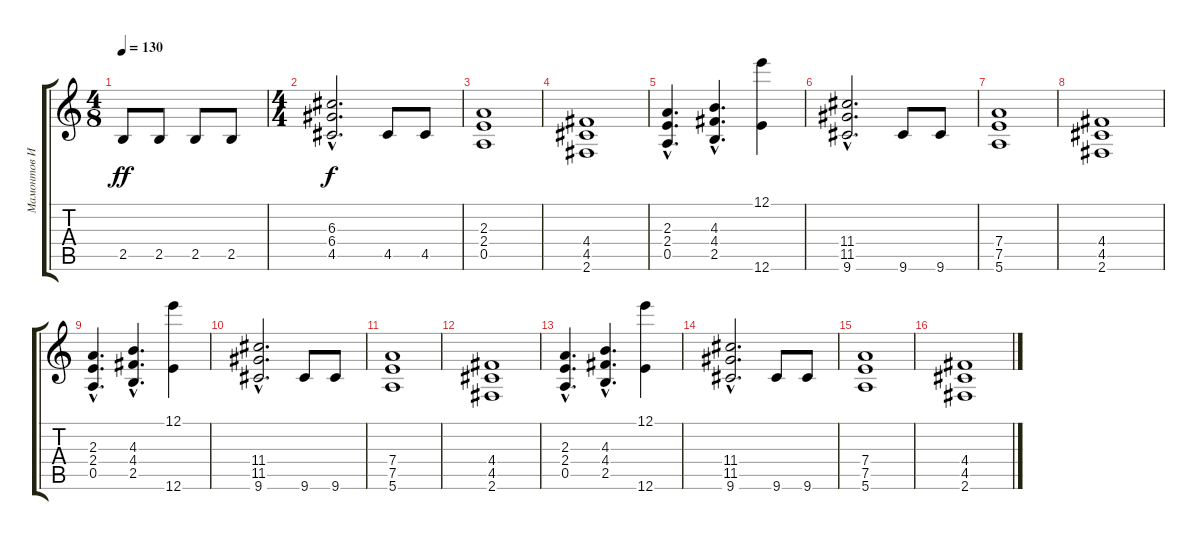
\track ("Мамонтов Илья" "Мамонтов И") {instrument distortionguitar}
\staff {score tabs}
\tuning (E4 B3 G3 D3 A2 E2) {hide}
\ts (4 8)
\tempo 130
\clef g2
\ks c
2.5.8{dy ff} 2.5.8 2.5.8 2.5.8 |
\ts (4 4)
(6.3{hac} 6.4{hac} 4.5{hac}).2{d dy f volume 13} 4.5.8 4.5.8 |
(2.3 2.4 0.5).1 |
(4.4 4.5 2.6).1 |
(2.3{hac} 2.4{hac} 0.5{hac}).4{d} (4.3{hac} 4.4{hac} 2.5{hac}).4{d} (12.1 12.6).4 |
(11.4{hac} 11.5{hac} 9.6{hac}).2{d} 9.6.8 9.6.8 |
(7.4 7.5 5.6).1 |
(4.4 4.5 2.6).1 |
(2.3{hac} 2.4{hac} 0.5{hac}).4{d} (4.3{hac} 4.4{hac} 2.5{hac}).4{d} (12.1 12.6).4 |
(11.4{hac} 11.5{hac} 9.6{hac}).2{d} 9.6.8 9.6.8 |
(7.4 7.5 5.6).1 |
(4.4 4.5 2.6).1 |
(2.3{hac} 2.4{hac} 0.5{hac}).4{d} (4.3{hac} 4.4{hac} 2.5{hac}).4{d} (12.1 12.6).4 |
(11.4{hac} 11.5{hac} 9.6{hac}).2{d} 9.6.8 9.6.8 |
(7.4 7.5 5.6).1 |
(4.4 4.5 2.6).1
